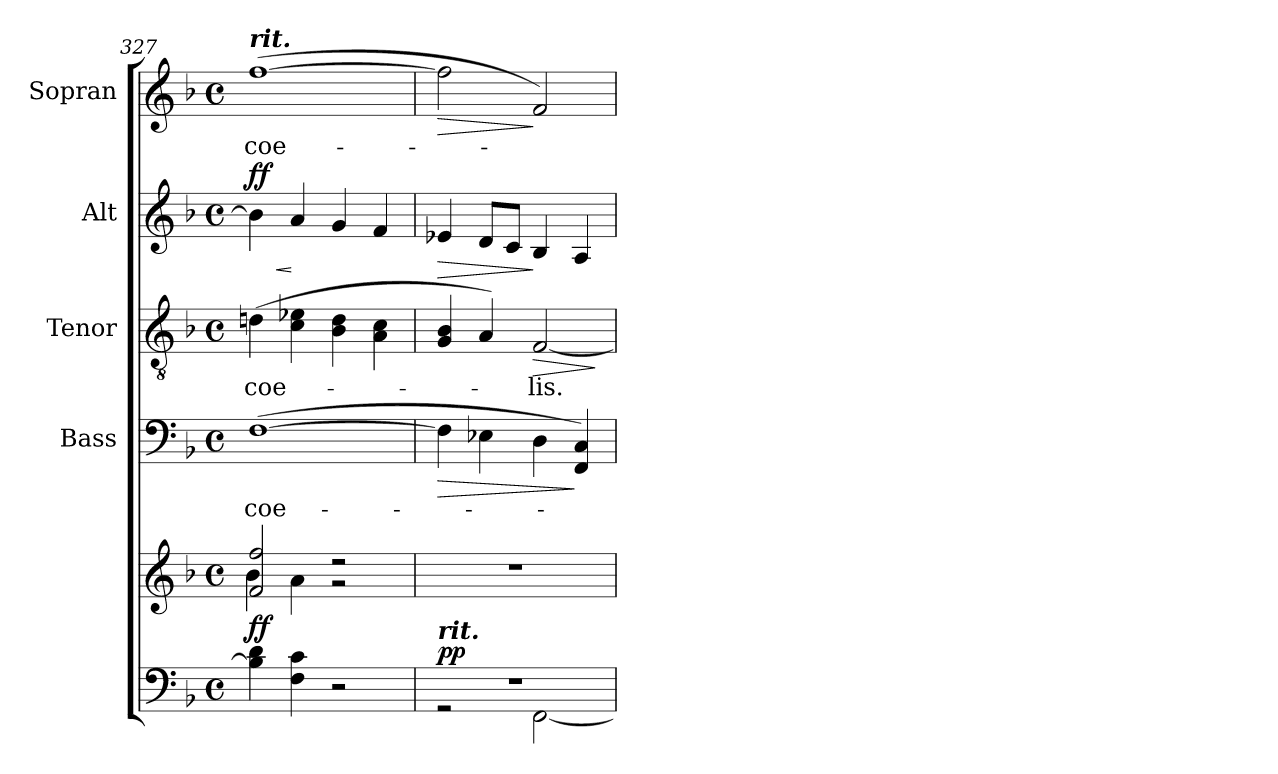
**kern	**kern	**dynam	**kern	**text	**dynam	**kern	**text	**dynam	**kern	**dynam	**kern	**text	**dynam
*part5	*part5	*part5	*part4	*part4	*part4	*part3	*part3	*part3	*part2	*part2	*part1	*part1	*part1
*staff6	*staff5	*staff5/6	*staff4	*staff4	*staff4	*staff3	*staff3	*staff3	*staff2	*staff2	*staff1	*staff1	*staff1
*	*	*	*I"Bass	*	*	*I"Tenor	*	*	*I"Alt	*	*I"Sopran	*	*
*	*	*	*I'B.	*	*	*I'T.	*	*	*I'A.	*	*I'S.	*	*
*clefF4	*clefG2	*	*clefF4	*	*	*clefGv2	*	*	*clefG2	*	*clefG2	*	*
*k[b-]	*k[b-]	*	*k[b-]	*	*	*k[b-]	*	*	*k[b-]	*	*k[b-]	*	*
*F:	*F:	*	*F:	*	*	*F:	*	*	*F:	*	*F:	*	*
*M4/4	*M4/4	*	*M4/4	*	*	*M4/4	*	*	*M4/4	*	*M4/4	*	*
*met(c)	*met(c)	*	*met(c)	*	*	*met(c)	*	*	*met(c)	*	*met(c)	*	*
=327	=327	=327	=327	=327	=327	=327	=327	=327	=327	=327	=327	=327	=327
*	*^	*	*	*	*	*	*	*	*	*	*	*	*
!	!	!	!	!	!	!	!	!	!	!	!	!LO:TX:a:Bi:t=rit.	!	!
!	!	!	!LO:DY:b	!	!LO:LY:b	!	!	!LO:LY:b	!	!	!LO:HP:b	!	!LO:LY:b	!
!	!	!	!	!	!	!	!	!	!	!	!LO:DY:n=1:a	!	!	!
4B-\] 4d\	2f/ 2ff/	4b-\	ff	(>[1F	coe-	.	(>4dn\	coe-	.	4b-\]	< ff	(>[1ff	coe-	.
4F\ 4c\	.	4a\	.	.	.	.	4c\ 4e-X\	.	.	4a/	[	.	.	.
2r	2r	2r	.	.	.	.	4B-\ 4d\	.	.	4g/	.	.	.	.
.	.	.	.	.	.	.	4A\ 4c\	.	.	4f/	.	.	.	.
*	*v	*v	*	*	*	*	*	*	*	*	*	*	*	*
!!LO:LB:g=z
=328	=328	=328	=328	=328	=328	=328	=328	=328	=328	=328	=328	=328	=328
*^	*	*	*	*	*	*	*	*	*	*	*	*	*
!LO:TX:a:Bi:t=rit.	!	!	!	!	!	!	!	!	!	!	!	!	!	!
!	!	!	!LO:DY:a=2	!	!	!LO:HP:b	!	!	!	!	!LO:HP:b	!	!	!LO:HP:b
1rF	2rAA	1r	pp	4F\]	.	>	4G/ 4B-/	.	.	4e-X/	>	2ff\]	.	>
.	.	.	.	4E-X\	.	.	4A/)	.	.	8d/L	.	.	.	.
.	.	.	.	.	.	.	.	.	.	8c/J	.	.	.	.
!	!	!	!	!	!	!	!	!LO:LY:b	!LO:HP:b	!	!	!	!	!
.	[<2FF\	.	.	4D\	.	.	[2F/	-lis.	>	4B-/	]	2f/)	.	]
.	.	.	.	4FF/ 4C/)	.	]	.	.	.	4A/	.	.	.	.
*v	*v	*	*	*	*	*	*	*	*	*	*	*	*	*
.	.	.	.	.	.	.	.	]	.	.	.	.	.
=	=	=	=	=	=	=	=	=	=	=	=	=	=
*-	*-	*-	*-	*-	*-	*-	*-	*-	*-	*-	*-	*-	*-
